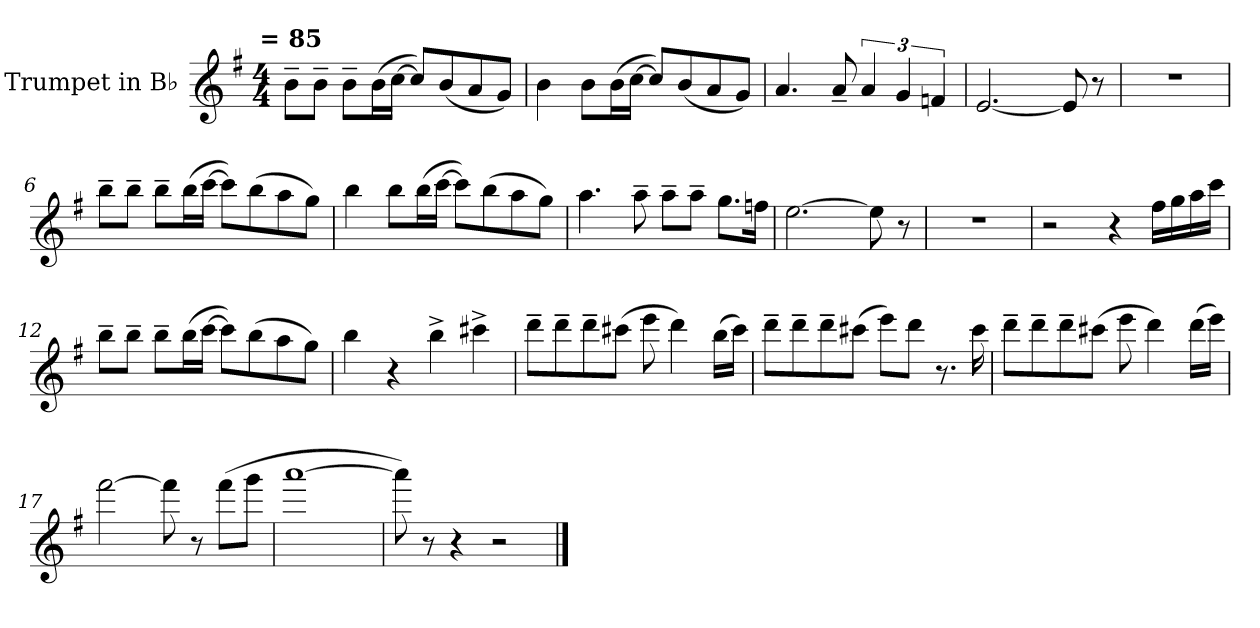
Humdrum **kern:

**kern
*part1
*staff1
*I"Trumpet in B♭
*I'Tpt. in B♭
*clefG2
*ITrd1c2
*k[b-]
!!LO:TX:omd:t= = 85
*M4/4
*MM85
=1
8a~\L
8a~\J
8a~\L
(>16a\L
[16b-\JJ
8b-/L])
(<8a/
8g/
8f/J)
=2
4a\
8a\L
(>16a\L
[16b-\JJ
8b-/L])
(<8a/
8g/
8f/J)
=3
4.g/
8g~/
6g/
6f/
6e-X/
=4
[2.d/
8d/]
8r
=5
1r
!!LO:LB:g=z
=6
8aa~\L
8aa~\J
8aa~\L
(>16aa\L
[16bb-\JJ
8bb-\L])
(>8aa\
8gg\
8ff\J)
=7
4aa\
8aa\L
(>16aa\L
[16bb-\JJ
8bb-\L])
(>8aa\
8gg\
8ff\J)
=8
4.gg\
8gg~\
8gg~\L
8gg~\J
8.ff\L
16ee-X\Jk
=9
[2.dd\
8dd\]
8r
=10
1r
!!LO:LB:g=z
=11
2r
4r
16ee\LL
16ff\
16gg\
16bb-\JJ
=12
8aa~\L
8aa~\J
8aa~\L
(>16aa\L
[16bb-\JJ
8bb-\L])
(>8aa\
8gg\
8ff\J)
=13
4aa\
4r
4aa^\
4bbn^\
=14
8ccc~\L
8ccc~\
8ccc~\
(>8bbn\J
8ddd\
4ccc\)
(>16aa\LL
16bb\JJ)
!!LO:LB:g=z
=15
8ccc~\L
8ccc~\
8ccc~\
(>8bbn\J
8ddd\L)
8ccc\J
8.r
16bb\
=16
8ccc~\L
8ccc~\
8ccc~\
(>8bbn\J
8ddd\
4ccc\)
(>16ccc\LL
16ddd\JJ)
=17
[2eee\
8eee\]
8r
(>8eee\L
8fff\J
=18
[1ggg
=19
8ggg\])
8r
4r
2r
==
*-
